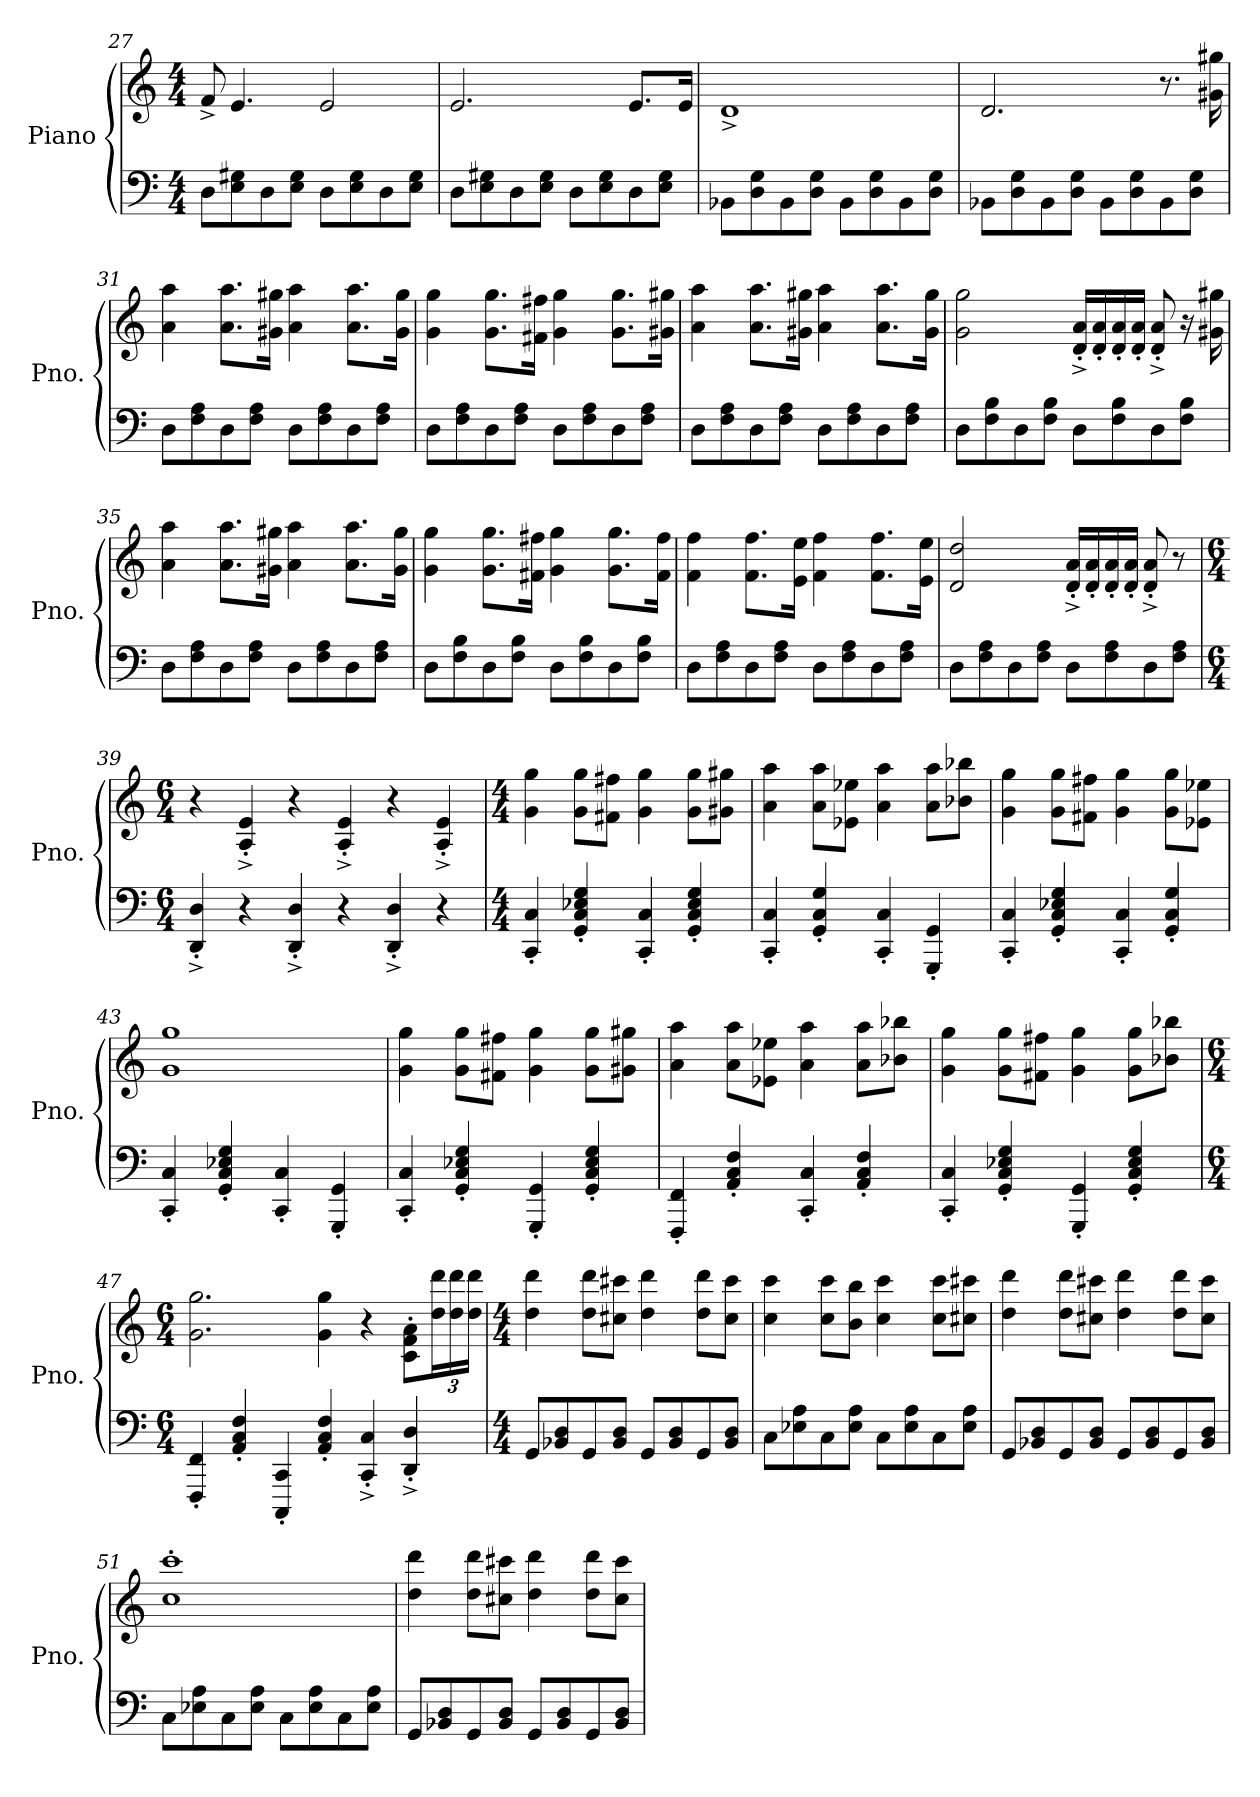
**kern	**kern
*part1	*part1
*staff2	*staff1
*I"Piano	*
*I'Pno.	*
*clefF4	*clefG2
*k[]	*k[]
*M4/4	*M4/4
=27	=27
8D\L	8f^/
8E\ 8G#X\	4.e/
8D\	.
8E\ 8G#\J	.
8D\L	2e/
8E\ 8G#\	.
8D\	.
8E\ 8G#\J	.
=28	=28
8D\L	2.e/
8E\ 8G#X\	.
8D\	.
8E\ 8G#\J	.
8D\L	.
8E\ 8G#\	.
8D\	8.e/L
8E\ 8G#\J	.
.	16e/Jk
!!LO:LB:g=z
=29	=29
8BB-X\L	1d^
8D\ 8G\	.
8BB-\	.
8D\ 8G\J	.
8BB-\L	.
8D\ 8G\	.
8BB-\	.
8D\ 8G\J	.
=30	=30
8BB-X\L	2.d/
8D\ 8G\	.
8BB-\	.
8D\ 8G\J	.
8BB-\L	.
8D\ 8G\	.
8BB-\	8.r
8D\ 8G\J	.
.	16g#X\ 16gg#X\
=31	=31
8D\L	4a\ 4aa\
8F\ 8A\	.
8D\	8.a\ 8.aa\L
8F\ 8A\J	.
.	16g#X\ 16gg#X\Jk
8D\L	4a\ 4aa\
8F\ 8A\	.
8D\	8.a\ 8.aa\L
8F\ 8A\J	.
.	16g#\ 16gg#\Jk
=32	=32
8D\L	4g\ 4gg\
8F\ 8A\	.
8D\	8.g\ 8.gg\L
8F\ 8A\J	.
.	16f#X\ 16ff#X\Jk
8D\L	4g\ 4gg\
8F\ 8A\	.
8D\	8.g\ 8.gg\L
8F\ 8A\J	.
.	16g#X\ 16gg#X\Jk
!!LO:LB:g=z
=33	=33
8D\L	4a\ 4aa\
8F\ 8A\	.
8D\	8.a\ 8.aa\L
8F\ 8A\J	.
.	16g#X\ 16gg#X\Jk
8D\L	4a\ 4aa\
8F\ 8A\	.
8D\	8.a\ 8.aa\L
8F\ 8A\J	.
.	16g#\ 16gg#\Jk
=34	=34
8D\L	2g\ 2gg\
8F\ 8B\	.
8D\	.
8F\ 8B\J	.
8D\L	16d/'^ 16a/'^LL
.	16d/' 16a/'
8F\ 8B\	16d/' 16a/'
.	16d/' 16a/'JJ
8D\	8d/'^ 8a/'^
8F\ 8B\J	16r
.	16g#X\ 16gg#X\
=35	=35
8D\L	4a\ 4aa\
8F\ 8A\	.
8D\	8.a\ 8.aa\L
8F\ 8A\J	.
.	16g#X\ 16gg#X\Jk
8D\L	4a\ 4aa\
8F\ 8A\	.
8D\	8.a\ 8.aa\L
8F\ 8A\J	.
.	16g#\ 16gg#\Jk
=36	=36
8D\L	4g\ 4gg\
8F\ 8B\	.
8D\	8.g\ 8.gg\L
8F\ 8B\J	.
.	16f#X\ 16ff#X\Jk
8D\L	4g\ 4gg\
8F\ 8B\	.
8D\	8.g\ 8.gg\L
8F\ 8B\J	.
.	16f#\ 16ff#\Jk
!!LO:LB:g=z
=37	=37
8D\L	4f\ 4ff\
8F\ 8A\	.
8D\	8.f\ 8.ff\L
8F\ 8A\J	.
.	16e\ 16ee\Jk
8D\L	4f\ 4ff\
8F\ 8A\	.
8D\	8.f\ 8.ff\L
8F\ 8A\J	.
.	16e\ 16ee\Jk
=38	=38
8D\L	2d/ 2dd/
8F\ 8A\	.
8D\	.
8F\ 8A\J	.
8D\L	16d/'^ 16a/'^LL
.	16d/' 16a/'
8F\ 8A\	16d/' 16a/'
.	16d/' 16a/'JJ
8D\	8d/'^ 8a/'^
8F\ 8A\J	8r
=39	=39
*M6/4	*M6/4
4DD/'^ 4D/'^	4r
4r	4A/'^ 4e/'^
4DD/'^ 4D/'^	4r
4r	4A/'^ 4e/'^
4DD/'^ 4D/'^	4r
4r	4A/'^ 4e/'^
=40	=40
*M4/4	*M4/4
4CC/' 4C/'	4g\ 4gg\
4GG/' 4C/' 4E-X/' 4G/'	8g\ 8gg\L
.	8f#X\ 8ff#X\J
4CC/' 4C/'	4g\ 4gg\
4GG/' 4C/' 4E-/' 4G/'	8g\ 8gg\L
.	8g#X\ 8gg#X\J
!!LO:LB:g=z
=41	=41
4CC/' 4C/'	4a\ 4aa\
4GG/' 4C/' 4G/'	8a\ 8aa\L
.	8e-X\ 8ee-X\J
4CC/' 4C/'	4a\ 4aa\
4GGG/' 4GG/'	8a\ 8aa\L
.	8b-X\ 8bb-X\J
=42	=42
4CC/' 4C/'	4g\ 4gg\
4GG/' 4C/' 4E-X/' 4G/'	8g\ 8gg\L
.	8f#X\ 8ff#X\J
4CC/' 4C/'	4g\ 4gg\
4GG/' 4C/' 4G/'	8g\ 8gg\L
.	8e-X\ 8ee-X\J
=43	=43
4CC/' 4C/'	1g 1gg
4GG/' 4C/' 4E-X/' 4G/'	.
4CC/' 4C/'	.
4GGG/' 4GG/'	.
=44	=44
4CC/' 4C/'	4g\ 4gg\
4GG/' 4C/' 4E-X/' 4G/'	8g\ 8gg\L
.	8f#X\ 8ff#X\J
4GGG/' 4GG/'	4g\ 4gg\
4GG/' 4C/' 4E-/' 4G/'	8g\ 8gg\L
.	8g#X\ 8gg#X\J
!!LO:PB:g=z
=45	=45
4FFF/' 4FF/'	4a\ 4aa\
4AA/' 4C/' 4F/'	8a\ 8aa\L
.	8e-X\ 8ee-X\J
4CC/' 4C/'	4a\ 4aa\
4AA/' 4C/' 4F/'	8a\ 8aa\L
.	8b-X\ 8bb-X\J
=46	=46
4CC/' 4C/'	4g\ 4gg\
4GG/' 4C/' 4E-X/' 4G/'	8g\ 8gg\L
.	8f#X\ 8ff#X\J
4GGG/' 4GG/'	4g\ 4gg\
4GG/' 4C/' 4E-/' 4G/'	8g\ 8gg\L
.	8b-X\ 8bb-X\J
=47	=47
*M6/4	*M6/4
4FFF/' 4FF/'	2.g\ 2.gg\
4AA/' 4C/' 4F/'	.
4CCC/' 4CC/'	.
4AA/' 4C/' 4F/'	4g\ 4gg\
4CC/'^ 4C/'^	4r
4DD/'^ 4D/'^	8c\' 8f\' 8a\'L
*	*Xbrackettup
.	24dd\ 24ddd\L
.	24dd\ 24ddd\
.	24dd\ 24ddd\JJ
=48	=48
*M4/4	*M4/4
8GG/L	4dd\ 4ddd\
8BB-X/ 8D/	.
8GG/	8dd\ 8ddd\L
8BB-/ 8D/J	8cc#X\ 8ccc#X\J
8GG/L	4dd\ 4ddd\
8BB-/ 8D/	.
8GG/	8dd\ 8ddd\L
8BB-/ 8D/J	8cc#\ 8ccc#\J
!!LO:LB:g=z
=49	=49
8C\L	4cc\ 4ccc\
8E-X\ 8A\	.
8C\	8cc\ 8ccc\L
8E-\ 8A\J	8b\ 8bb\J
8C\L	4cc\ 4ccc\
8E-\ 8A\	.
8C\	8cc\ 8ccc\L
8E-\ 8A\J	8cc#X\ 8ccc#X\J
=50	=50
8GG/L	4dd\ 4ddd\
8BB-X/ 8D/	.
8GG/	8dd\ 8ddd\L
8BB-/ 8D/J	8cc#X\ 8ccc#X\J
8GG/L	4dd\ 4ddd\
8BB-/ 8D/	.
8GG/	8dd\ 8ddd\L
8BB-/ 8D/J	8cc#\ 8ccc#\J
=51	=51
8C\L	1cc' 1ccc'
8E-X\ 8A\	.
8C\	.
8E-\ 8A\J	.
8C\L	.
8E-\ 8A\	.
8C\	.
8E-\ 8A\J	.
=52	=52
8GG/L	4dd\ 4ddd\
8BB-X/ 8D/	.
8GG/	8dd\ 8ddd\L
8BB-/ 8D/J	8cc#X\ 8ccc#X\J
8GG/L	4dd\ 4ddd\
8BB-/ 8D/	.
8GG/	8dd\ 8ddd\L
8BB-/ 8D/J	8cc#\ 8ccc#\J
=	=
*-	*-
